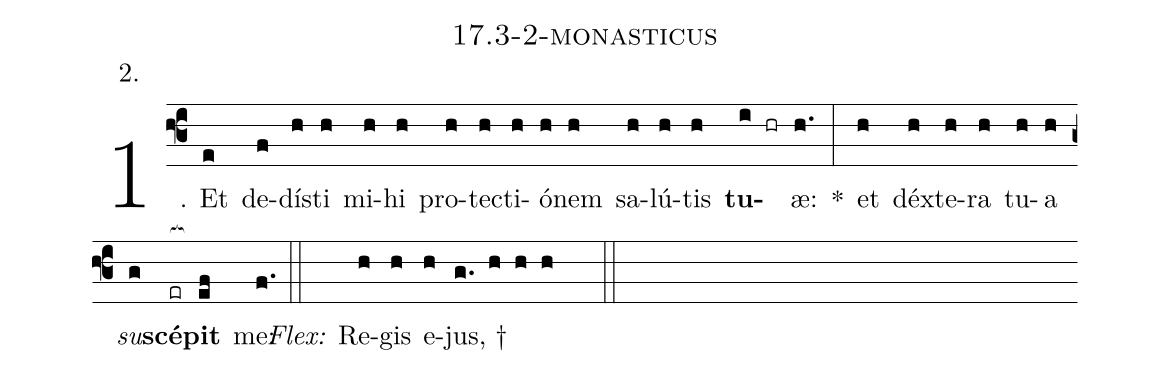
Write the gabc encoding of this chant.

name: 17.3-2-monasticus;
annotation: 2.;
%%
(f3)1. Et(e) de(f)dís(h)ti(h) mi(h)hi(h) pro(h)tec(h)ti(h)ó(h)nem(h) sa(h)lú(h)tis(h) <b>tu</b>(i hr)æ:(h.) *(:) et(h) déx(h)te(h)ra(h) tu(h)a(h) <i>su</i>(g)<b>scé</b>(er[ocb:1{])<b>pit</b>(ef[ocb:0}]) me:(f.) (::)
<i>Flex:</i>()  Re(h)gis(h) e(h)jus, †(g. h h h  ::)

%E(h) u(h) o(h) u(g) a(ef) e.(f.) (::)
